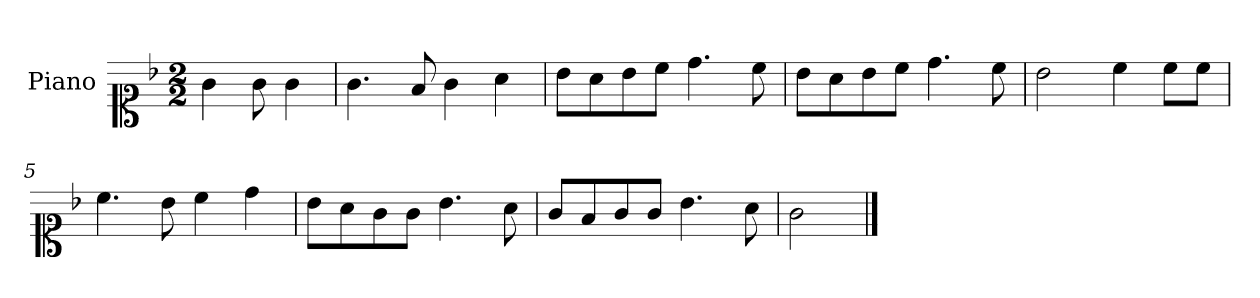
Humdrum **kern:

**kern
*part1
*staff1
*I"Piano
*I'Pno.
*clefC1
*k[b-]
*M2/2
=
4g\
8g\
4g\
=1
4.g\
8f/
4g\
4a\
=2
8b-\L
8a\
8b-\
8cc\J
4.dd\
8cc\
=3
8b-\L
8a\
8b-\
8cc\J
4.dd\
8cc\
=4
2b-\
4cc\
8cc\L
8cc\J
=5
4.cc\
8b-\
4cc\
4dd\
=6
8b-\L
8a\
8g\
8g\J
4.b-\
8a\
=7
8g/L
8f/
8g/
8g/J
4.b-\
8a\
=8
2g\
==
*-
